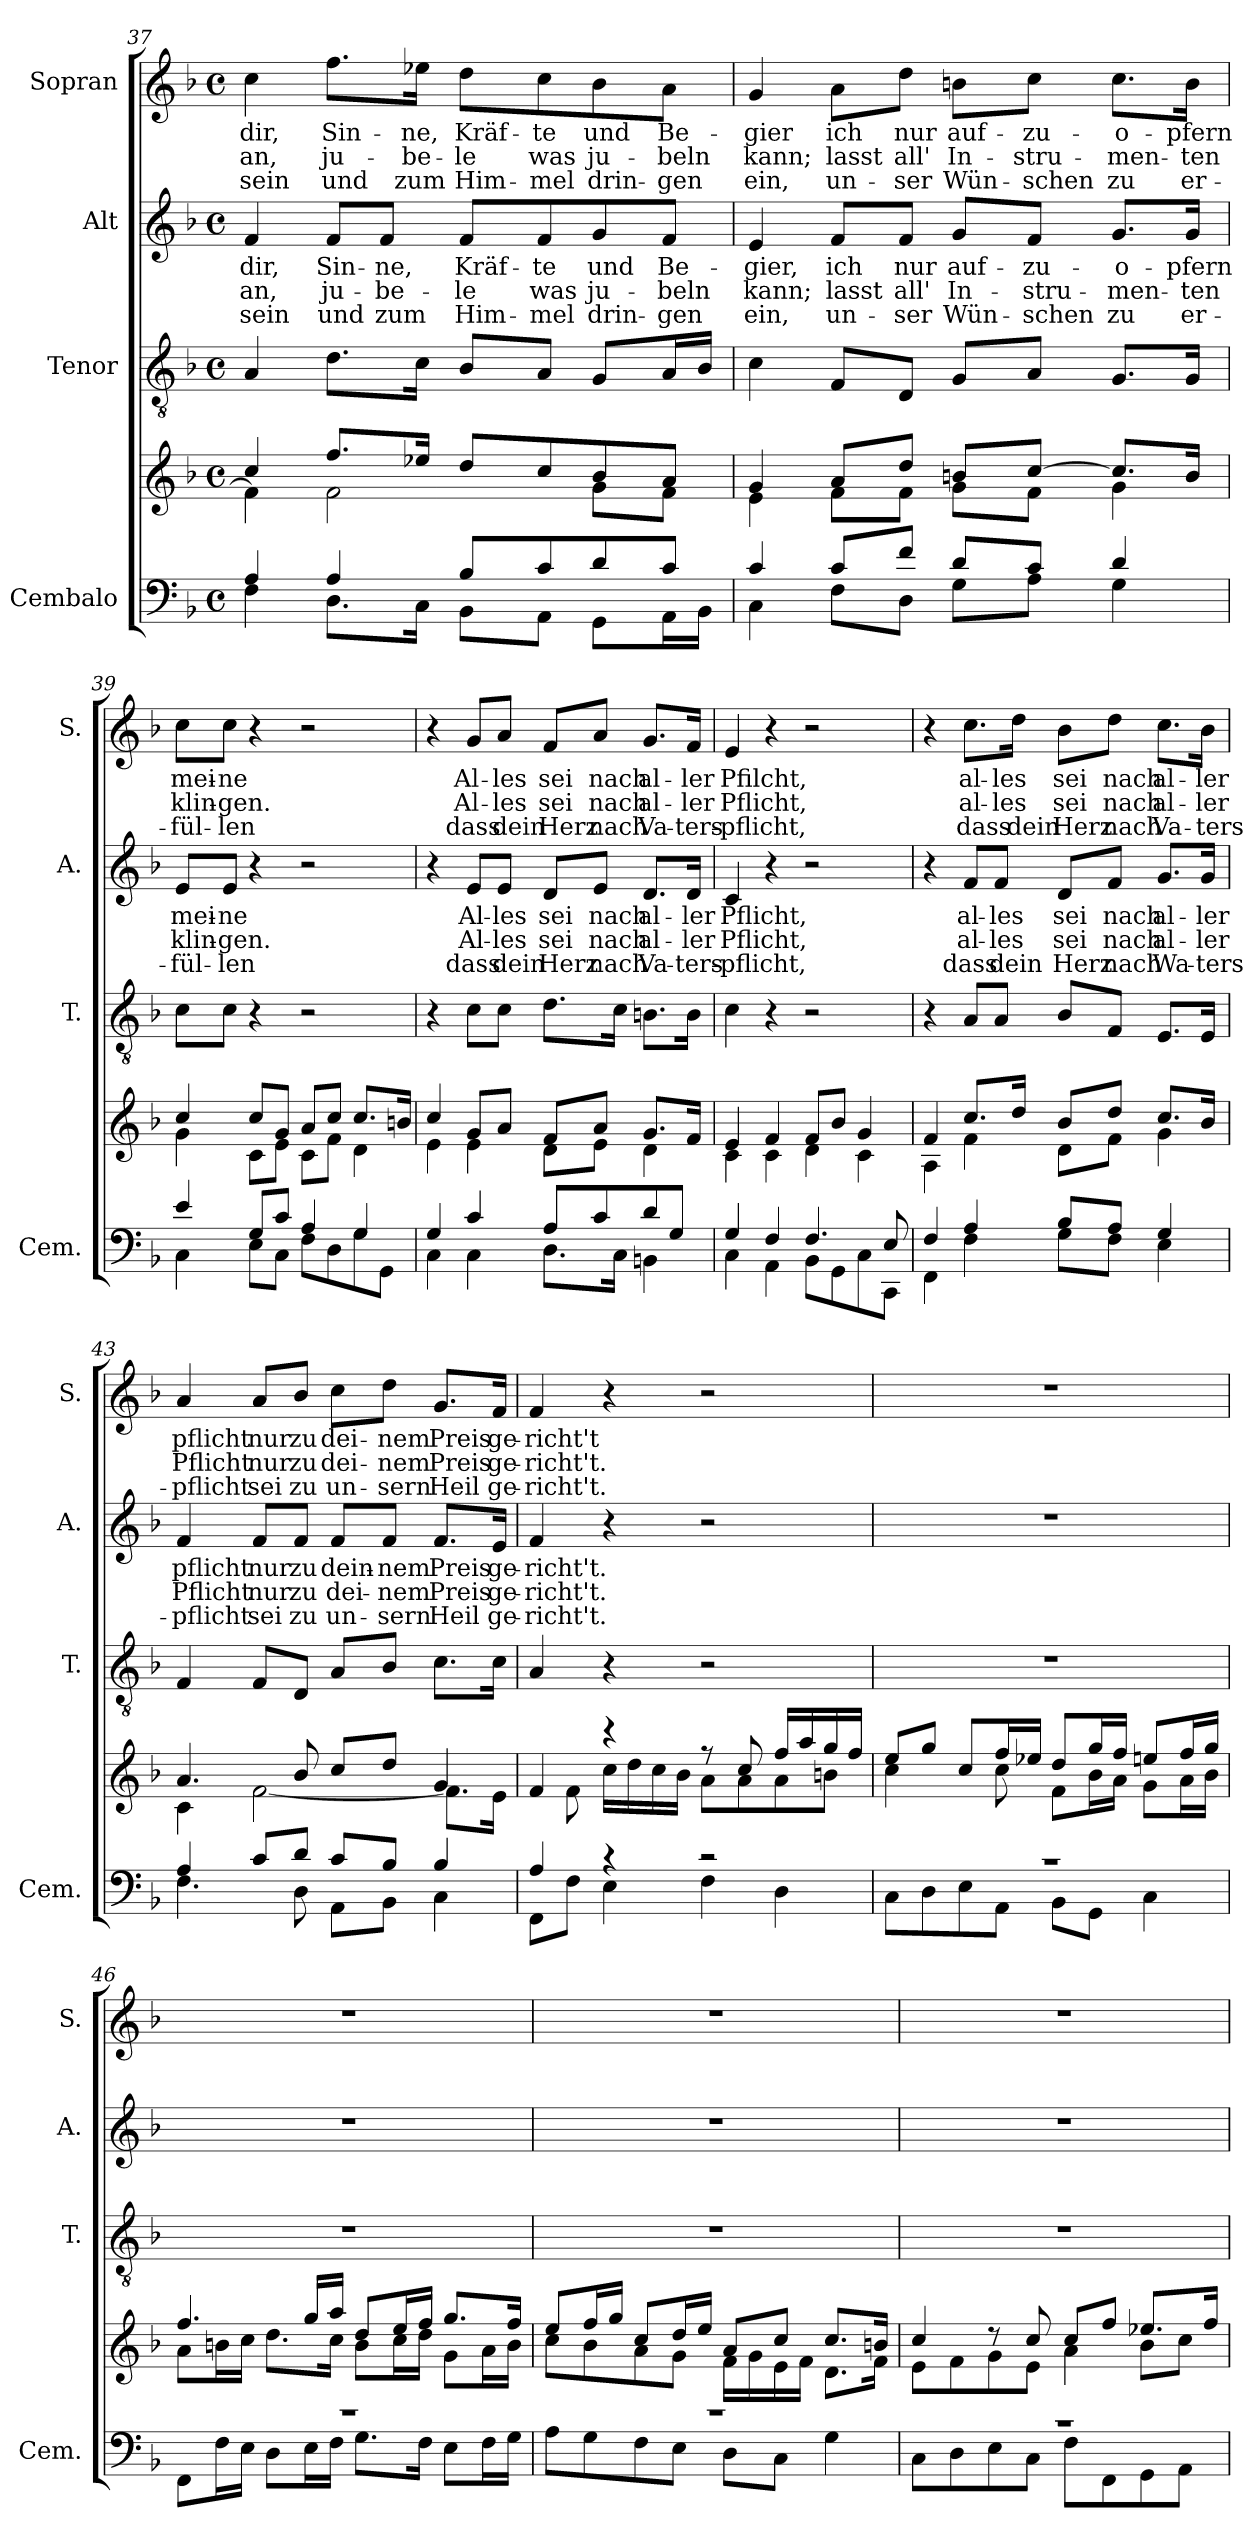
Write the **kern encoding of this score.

**kern	**kern	**kern	**kern	**text	**text	**text	**kern	**text	**text	**text
*part4	*part4	*part3	*part2	*part2	*part2	*part2	*part1	*part1	*part1	*part1
*staff5	*staff4	*staff3	*staff2	*staff2	*staff2	*staff2	*staff1	*staff1	*staff1	*staff1
*I"Cembalo	*	*I"Tenor	*I"Alt	*	*	*	*I"Sopran	*	*	*
*I'Cem.	*	*I'T.	*I'A.	*	*	*	*I'S.	*	*	*
!!LO:LB:g=z
*clefF4	*clefG2	*clefGv2	*clefG2	*	*	*	*clefG2	*	*	*
*k[b-]	*k[b-]	*k[b-]	*k[b-]	*	*	*	*k[b-]	*	*	*
*M4/4	*M4/4	*M4/4	*M4/4	*	*	*	*M4/4	*	*	*
*met(c)	*met(c)	*met(c)	*met(c)	*	*	*	*met(c)	*	*	*
=37	=37	=37	=37	=37	=37	=37	=37	=37	=37	=37
*^	*^	*	*	*	*	*	*	*	*	*
!	!	!	!	!	!	!LO:LY:b	!LO:LY:b	!LO:LY:b	!	!LO:LY:b	!LO:LY:b	!LO:LY:b
4A/	4F\	4cc/	4f\]	4A/	4f/	dir,	-an,	sein	4cc\	dir,	-an,	sein
!	!	!	!	!	!	!LO:LY:b	!LO:LY:b	!LO:LY:b	!	!LO:LY:b	!LO:LY:b	!LO:LY:b
4A/	8.D\L	8.ff/L	2f\	8.d\L	8f/L	Sin-	ju-	und	8.ff\L	Sin-	ju-	und
!	!	!	!	!	!	!LO:LY:b	!LO:LY:b	!LO:LY:b	!	!	!	!
.	.	.	.	.	8f/J	-ne,	-be-	zum	.	.	.	.
!	!	!	!	!	!	!	!	!	!	!LO:LY:b	!LO:LY:b	!LO:LY:b
.	16C\Jk	16ee-X/Jk	.	16c\Jk	.	.	.	.	16ee-X\Jk	-ne,	-be-	zum
!	!	!	!	!	!	!LO:LY:b	!LO:LY:b	!LO:LY:b	!	!LO:LY:b	!LO:LY:b	!LO:LY:b
8B-/L	8BB-\L	8dd/L	.	8B-/L	8f/L	Kräf-	-le	Him-	8dd\L	Kräf-	-le	Him-
!	!	!	!	!	!	!LO:LY:b	!LO:LY:b	!LO:LY:b	!	!LO:LY:b	!LO:LY:b	!LO:LY:b
8c/	8AA\J	8cc/	.	8A/J	8f/	-te	was	-mel	8cc\	-te	was	-mel
!	!	!	!	!	!	!LO:LY:b	!LO:LY:b	!LO:LY:b	!	!LO:LY:b	!LO:LY:b	!LO:LY:b
8d/	8GG\L	8b-/	8g\L	8G/L	8g/	und	ju-	drin-	8b-\	und	ju-	drin-
!	!	!	!	!	!	!LO:LY:b	!LO:LY:b	!LO:LY:b	!	!LO:LY:b	!LO:LY:b	!LO:LY:b
8c/J	16AA\L	8a/J	8f\J	16A/L	8f/J	Be-	-beln	-gen	8a\J	Be-	-beln	-gen
.	16BB-\JJ	.	.	16B-/JJ	.	.	.	.	.	.	.	.
=38	=38	=38	=38	=38	=38	=38	=38	=38	=38	=38	=38	=38
!	!	!	!	!	!	!LO:LY:b	!LO:LY:b	!LO:LY:b	!	!LO:LY:b	!LO:LY:b	!LO:LY:b
4c/	4C\	4g/	4e\	4c\	4e/	-gier,	kann;	ein,	4g/	-gier	kann;	ein,
!	!	!	!	!	!	!LO:LY:b	!LO:LY:b	!LO:LY:b	!	!LO:LY:b	!LO:LY:b	!LO:LY:b
8c/L	8F\L	8a/L	8f\L	8F/L	8f/L	ich	lasst	un-	8a\L	ich	lasst	un-
!	!	!	!	!	!	!LO:LY:b	!LO:LY:b	!LO:LY:b	!	!LO:LY:b	!LO:LY:b	!LO:LY:b
8f/J	8D\J	8dd/J	8f\J	8D/J	8f/J	nur	all'	-ser	8dd\J	nur	all'	-ser
!	!	!	!	!	!	!LO:LY:b	!LO:LY:b	!LO:LY:b	!	!LO:LY:b	!LO:LY:b	!LO:LY:b
8d/L	8G\L	8bn/L	8g\L	8G/L	8g/L	auf-	In-	Wün-	8bn\L	auf-	In-	Wün-
!	!	!	!	!	!	!LO:LY:b	!LO:LY:b	!LO:LY:b	!	!LO:LY:b	!LO:LY:b	!LO:LY:b
8c/J	8A\J	[8cc/J	8f\J	8A/J	8f/J	-zu-	-stru-	-schen	8cc\J	-zu-	-stru-	-schen
!	!	!	!	!	!	!LO:LY:b	!LO:LY:b	!LO:LY:b	!	!LO:LY:b	!LO:LY:b	!LO:LY:b
4d/	4G\	8.cc/L]	4g\	8.G/L	8.g/L	-o-	-men-	zu	8.cc\L	-o-	-men-	zu
!	!	!	!	!	!	!LO:LY:b	!LO:LY:b	!LO:LY:b	!	!LO:LY:b	!LO:LY:b	!LO:LY:b
.	.	16b/Jk	.	16G/Jk	16g/Jk	-pfern	-ten	er-	16b\Jk	-pfern	-ten	er-
!!LO:PB:g=z
=39	=39	=39	=39	=39	=39	=39	=39	=39	=39	=39	=39	=39
!	!	!	!	!	!	!LO:LY:b	!LO:LY:b	!LO:LY:b	!	!LO:LY:b	!LO:LY:b	!LO:LY:b
4e/	4C\	4cc/	4g\	8c\L	8e/L	mei-	klin-	-fül-	8cc\L	mei-	klin-	-fül-
!	!	!	!	!	!	!LO:LY:b	!LO:LY:b	!LO:LY:b	!	!LO:LY:b	!LO:LY:b	!LO:LY:b
.	.	.	.	8c\J	8e/J	-ne	-gen.	-len	8cc\J	-ne	-gen.	-len
8G/L	8E\L	8cc/L	8c\L	4r	4r	.	.	.	4r	.	.	.
8c/J	8C\J	8g/J	8e\J	.	.	.	.	.	.	.	.	.
4A/	8F\L	8a/L	8c\L	2r	2r	.	.	.	2r	.	.	.
.	8D\	8cc/J	8f\J	.	.	.	.	.	.	.	.	.
4G/	8G\	8.cc/L	4d\	.	.	.	.	.	.	.	.	.
.	8GG\J	.	.	.	.	.	.	.	.	.	.	.
.	.	16bn/Jk	.	.	.	.	.	.	.	.	.	.
=40	=40	=40	=40	=40	=40	=40	=40	=40	=40	=40	=40	=40
4G/	4C\	4cc/	4e\	4r	4r	.	.	.	4r	.	.	.
!	!	!	!	!	!	!LO:LY:b	!LO:LY:b	!LO:LY:b	!	!LO:LY:b	!LO:LY:b	!LO:LY:b
4c/	4C\	8g/L	4e\	8c\L	8e/L	Al-	Al-	dass	8g/L	Al-	Al-	dass
!	!	!	!	!	!	!LO:LY:b	!LO:LY:b	!LO:LY:b	!	!LO:LY:b	!LO:LY:b	!LO:LY:b
.	.	8a/J	.	8c\J	8e/J	-les	-les	dein	8a/J	-les	-les	dein
!	!	!	!	!	!	!LO:LY:b	!LO:LY:b	!LO:LY:b	!	!LO:LY:b	!LO:LY:b	!LO:LY:b
8A/L	8.D\L	8f/L	8d\L	8.d\L	8d/L	sei	sei	Herz	8f/L	sei	sei	Herz
!	!	!	!	!	!	!LO:LY:b	!LO:LY:b	!LO:LY:b	!	!LO:LY:b	!LO:LY:b	!LO:LY:b
8c/	.	8a/J	8e\J	.	8e/J	nach	nach	nach	8a/J	nach	nach	nach
.	16C\Jk	.	.	16c\Jk	.	.	.	.	.	.	.	.
!	!	!	!	!	!	!LO:LY:b	!LO:LY:b	!LO:LY:b	!	!LO:LY:b	!LO:LY:b	!LO:LY:b
8d/	4BBn\	8.g/L	4d\	8.Bn\L	8.d/L	al-	al-	Va-	8.g/L	al-	al-	Va-
8G/J	.	.	.	.	.	.	.	.	.	.	.	.
!	!	!	!	!	!	!LO:LY:b	!LO:LY:b	!LO:LY:b	!	!LO:LY:b	!LO:LY:b	!LO:LY:b
.	.	16f/Jk	.	16B\Jk	16d/Jk	-ler	-ler	-ters-	16f/Jk	-ler	-ler	-ters-
=41	=41	=41	=41	=41	=41	=41	=41	=41	=41	=41	=41	=41
!	!	!	!	!	!	!LO:LY:b	!LO:LY:b	!LO:LY:b	!	!LO:LY:b	!LO:LY:b	!LO:LY:b
4G/	4C\	4e/	4c\	4c\	4c/	Pflicht,	Pflicht,	-pflicht,	4e/	Pfilcht,	Pflicht,	-pflicht,
4F/	4AA\	4f/	4c\	4r	4r	.	.	.	4r	.	.	.
4.F/	8BB-\L	8f/L	4d\	2r	2r	.	.	.	2r	.	.	.
.	8GG\	8b-/J	.	.	.	.	.	.	.	.	.	.
.	8C\	4g/	4c\	.	.	.	.	.	.	.	.	.
8E/	8CC\J	.	.	.	.	.	.	.	.	.	.	.
!!LO:LB:g=z
=42	=42	=42	=42	=42	=42	=42	=42	=42	=42	=42	=42	=42
4F/	4FF\	4f/	4A\	4r	4r	.	.	.	4r	.	.	.
!	!	!	!	!	!	!LO:LY:b	!LO:LY:b	!LO:LY:b	!	!LO:LY:b	!LO:LY:b	!LO:LY:b
4A/	4F\	8.cc/L	4f\	8A/L	8f/L	al-	al-	dass	8.cc\L	al-	al-	dass
!	!	!	!	!	!	!LO:LY:b	!LO:LY:b	!LO:LY:b	!	!	!	!
.	.	.	.	8A/J	8f/J	-les	-les	dein	.	.	.	.
!	!	!	!	!	!	!	!	!	!	!LO:LY:b	!LO:LY:b	!LO:LY:b
.	.	16dd/Jk	.	.	.	.	.	.	16dd\Jk	-les	-les	dein
!	!	!	!	!	!	!LO:LY:b	!LO:LY:b	!LO:LY:b	!	!LO:LY:b	!LO:LY:b	!LO:LY:b
8B-/L	8G\L	8b-/L	8d\L	8B-/L	8d/L	sei	sei	Herz	8b-\L	sei	sei	Herz
!	!	!	!	!	!	!LO:LY:b	!LO:LY:b	!LO:LY:b	!	!LO:LY:b	!LO:LY:b	!LO:LY:b
8A/J	8F\J	8dd/J	8f\J	8F/J	8f/J	nach	nach	nach	8dd\J	nach	nach	nach
!	!	!	!	!	!	!LO:LY:b	!LO:LY:b	!LO:LY:b	!	!LO:LY:b	!LO:LY:b	!LO:LY:b
4G/	4E\	8.cc/L	4g\	8.E/L	8.g/L	al-	al-	Wa-	8.cc\L	al-	al-	Va-
!	!	!	!	!	!	!LO:LY:b	!LO:LY:b	!LO:LY:b	!	!LO:LY:b	!LO:LY:b	!LO:LY:b
.	.	16b-/Jk	.	16E/Jk	16g/Jk	-ler	-ler	-ters-	16b-\Jk	-ler	-ler	-ters-
=43	=43	=43	=43	=43	=43	=43	=43	=43	=43	=43	=43	=43
!	!	!	!	!	!	!LO:LY:b	!LO:LY:b	!LO:LY:b	!	!LO:LY:b	!LO:LY:b	!LO:LY:b
4A/	4.F\	4.a/	4c\	4F/	4f/	pflicht	Pflicht	-pflicht	4a/	pflicht	Pflicht	-pflicht
!	!	!	!	!	!	!LO:LY:b	!LO:LY:b	!LO:LY:b	!	!LO:LY:b	!LO:LY:b	!LO:LY:b
8c/L	.	.	[2f\	8F/L	8f/L	nur	nur	sei	8a/L	nur	nur	sei
!	!	!	!	!	!	!LO:LY:b	!LO:LY:b	!LO:LY:b	!	!LO:LY:b	!LO:LY:b	!LO:LY:b
8d/J	8D\	8b-/	.	8D/J	8f/J	zu	zu	zu	8b-/J	zu	zu	zu
!	!	!	!	!	!	!LO:LY:b	!LO:LY:b	!LO:LY:b	!	!LO:LY:b	!LO:LY:b	!LO:LY:b
8c/L	8AA\L	8cc/L	.	8A/L	8f/L	dein-	dei-	un-	8cc\L	dei-	dei-	un-
!	!	!	!	!	!	!LO:LY:b	!LO:LY:b	!LO:LY:b	!	!LO:LY:b	!LO:LY:b	!LO:LY:b
8B-/J	8BB-\J	8dd/J	.	8B-/J	8f/J	-nem	-nem	-sern	8dd\J	-nem	-nem	-sern
!	!	!	!	!	!	!LO:LY:b	!LO:LY:b	!LO:LY:b	!	!LO:LY:b	!LO:LY:b	!LO:LY:b
4B-/	4C\	4g/	8.f\L]	8.c\L	8.f/L	Preis	Preis	Heil	8.g/L	Preis	Preis	Heil
!	!	!	!	!	!	!LO:LY:b	!LO:LY:b	!LO:LY:b	!	!LO:LY:b	!LO:LY:b	!LO:LY:b
.	.	.	16e\Jk	16c\Jk	16e/Jk	ge-	ge-	ge-	16f/Jk	ge-	ge-	ge-
!!LO:PB:g=z
=44	=44	=44	=44	=44	=44	=44	=44	=44	=44	=44	=44	=44
!	!	!	!	!	!	!LO:LY:b	!LO:LY:b	!LO:LY:b	!	!LO:LY:b	!LO:LY:b	!LO:LY:b
4A/	8FF\L	4f/	8ryy	4A/	4f/	-richt't.	-richt't.	-richt't.	4f/	-richt't	-richt't.	-richt't.
.	8F\J	.	8f\	.	.	.	.	.	.	.	.	.
4r	4E\	4r	16cc\LL	4r	4r	.	.	.	4r	.	.	.
.	.	.	16dd\	.	.	.	.	.	.	.	.	.
.	.	.	16cc\	.	.	.	.	.	.	.	.	.
.	.	.	16b-\JJ	.	.	.	.	.	.	.	.	.
2r	4F\	8r	8a\L	2r	2r	.	.	.	2r	.	.	.
.	.	8cc/	8a\	.	.	.	.	.	.	.	.	.
.	4D\	16ff/LL	8a\	.	.	.	.	.	.	.	.	.
.	.	16aa/	.	.	.	.	.	.	.	.	.	.
.	.	16gg/	8bn\J	.	.	.	.	.	.	.	.	.
.	.	16ff/JJ	.	.	.	.	.	.	.	.	.	.
=45	=45	=45	=45	=45	=45	=45	=45	=45	=45	=45	=45	=45
1r	8C\L	8ee/L	4cc\	1r	1r	.	.	.	1r	.	.	.
.	8D\	8gg/J	.	.	.	.	.	.	.	.	.	.
.	8E\	8cc/L	8ryy	.	.	.	.	.	.	.	.	.
.	8AA\J	16ff/L	8cc\	.	.	.	.	.	.	.	.	.
.	.	16ee-X/JJ	.	.	.	.	.	.	.	.	.	.
.	8BB-\L	8dd/L	8f\L	.	.	.	.	.	.	.	.	.
.	8GG\J	16gg/L	16b-\L	.	.	.	.	.	.	.	.	.
.	.	16ff/JJ	16a\JJ	.	.	.	.	.	.	.	.	.
.	4C\	8een/L	8g\L	.	.	.	.	.	.	.	.	.
.	.	16ff/L	16a\L	.	.	.	.	.	.	.	.	.
.	.	16gg/JJ	16b-\JJ	.	.	.	.	.	.	.	.	.
=46	=46	=46	=46	=46	=46	=46	=46	=46	=46	=46	=46	=46
1r	8FF\L	4.ff/	8a\L	1r	1r	.	.	.	1r	.	.	.
.	16F\L	.	16bn\L	.	.	.	.	.	.	.	.	.
.	16E\JJ	.	16cc\JJ	.	.	.	.	.	.	.	.	.
.	8D\L	.	8.dd\L	.	.	.	.	.	.	.	.	.
.	16E\L	16gg/LL	.	.	.	.	.	.	.	.	.	.
.	16F\JJ	16aa/JJ	16cc\Jk	.	.	.	.	.	.	.	.	.
.	8.G\L	8dd/L	8b\L	.	.	.	.	.	.	.	.	.
.	.	16ee/L	16cc\L	.	.	.	.	.	.	.	.	.
.	16F\Jk	16ff/JJ	16dd\JJ	.	.	.	.	.	.	.	.	.
.	8E\L	8.gg/L	8g\L	.	.	.	.	.	.	.	.	.
.	16F\L	.	16a\L	.	.	.	.	.	.	.	.	.
.	16G\JJ	16ff/Jk	16b\JJ	.	.	.	.	.	.	.	.	.
!!LO:LB:g=z
=47	=47	=47	=47	=47	=47	=47	=47	=47	=47	=47	=47	=47
1r	8A\L	8ee/L	8cc\L	1r	1r	.	.	.	1r	.	.	.
.	8G\	16ff/L	8b-\	.	.	.	.	.	.	.	.	.
.	.	16gg/JJ	.	.	.	.	.	.	.	.	.	.
.	8F\	8cc/L	8a\	.	.	.	.	.	.	.	.	.
.	8E\J	16dd/L	8g\J	.	.	.	.	.	.	.	.	.
.	.	16ee/JJ	.	.	.	.	.	.	.	.	.	.
.	8D\L	8a/L	16f\LL	.	.	.	.	.	.	.	.	.
.	.	.	16g\	.	.	.	.	.	.	.	.	.
.	8C\J	8cc/J	16e\	.	.	.	.	.	.	.	.	.
.	.	.	16f\JJ	.	.	.	.	.	.	.	.	.
.	4G\	8.cc/L	8.d\L	.	.	.	.	.	.	.	.	.
.	.	16bn/Jk	16f\Jk	.	.	.	.	.	.	.	.	.
=48	=48	=48	=48	=48	=48	=48	=48	=48	=48	=48	=48	=48
1r	8C\L	4cc/	8e\L	1r	1r	.	.	.	1r	.	.	.
.	8D\	.	8f\	.	.	.	.	.	.	.	.	.
.	8E\	8r	8g\	.	.	.	.	.	.	.	.	.
.	8C\J	8cc/	8e\J	.	.	.	.	.	.	.	.	.
.	8F\L	8cc/L	4a\	.	.	.	.	.	.	.	.	.
.	8FF\	8ff/J	.	.	.	.	.	.	.	.	.	.
.	8GG\	8.ee-X/L	8b-\L	.	.	.	.	.	.	.	.	.
.	8AA\J	.	8cc\J	.	.	.	.	.	.	.	.	.
.	.	16ff/Jk	.	.	.	.	.	.	.	.	.	.
*v	*v	*	*	*	*	*	*	*	*	*	*	*
*	*v	*v	*	*	*	*	*	*	*	*	*
=	=	=	=	=	=	=	=	=	=	=
*-	*-	*-	*-	*-	*-	*-	*-	*-	*-	*-
